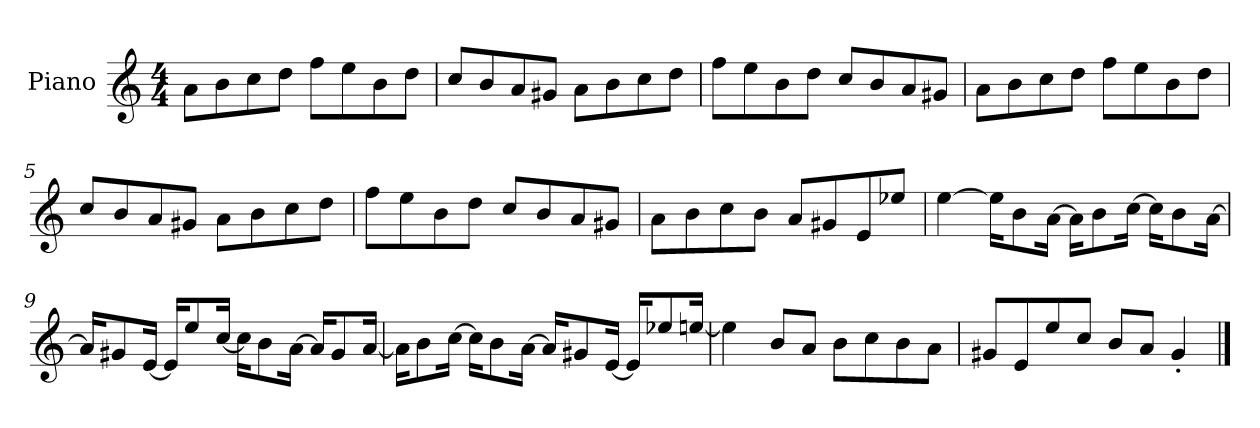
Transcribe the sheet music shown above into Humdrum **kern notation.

**kern
*part1
*staff1
*I"Piano
*I'P-no
*clefG2
*k[]
*M4/4
*MM90
=1
8a\L
8b\
8cc\
8dd\J
8ff\L
8ee\
8b\
8dd\J
=2
8cc/L
8b/
8a/
8g#X/J
8a\L
8b\
8cc\
8dd\J
=3
8ff\L
8ee\
8b\
8dd\J
8cc/L
8b/
8a/
8g#X/J
=4
8a\L
8b\
8cc\
8dd\J
8ff\L
8ee\
8b\
8dd\J
!!LO:LB:g=z
=5
8cc/L
8b/
8a/
8g#X/J
8a\L
8b\
8cc\
8dd\J
=6
8ff\L
8ee\
8b\
8dd\J
8cc/L
8b/
8a/
8g#X/J
=7
8a\L
8b\
8cc\
8b\J
8a/L
8g#X/
8e/
8ee-X/J
=8
[4ee\
16ee\KL]
8b\
[16a\Jk
16a\KL]
8b\
[16cc\Jk
16cc\KL]
8b\
[16a\Jk
!!LO:LB:g=z
=9
16a/KL]
8g#X/
[16e/Jk
16e/KL]
8ee/
[16cc/Jk
16cc\KL]
8b\
[16a\Jk
16a/KL]
8g#/
[16a/Jk
=10
16a\KL]
8b\
[16cc\Jk
16cc\KL]
8b\
[16a\Jk
16a/KL]
8g#X/
[16e/Jk
16e/KL]
8ee-X/
[16een/Jk
=11
4ee\]
8b/L
8a/J
8b\L
8cc\
8b\
8a\J
=12
8g#X/L
8e/
8ee/
8cc/J
8b/L
8a/J
4g#'/
==
*-
